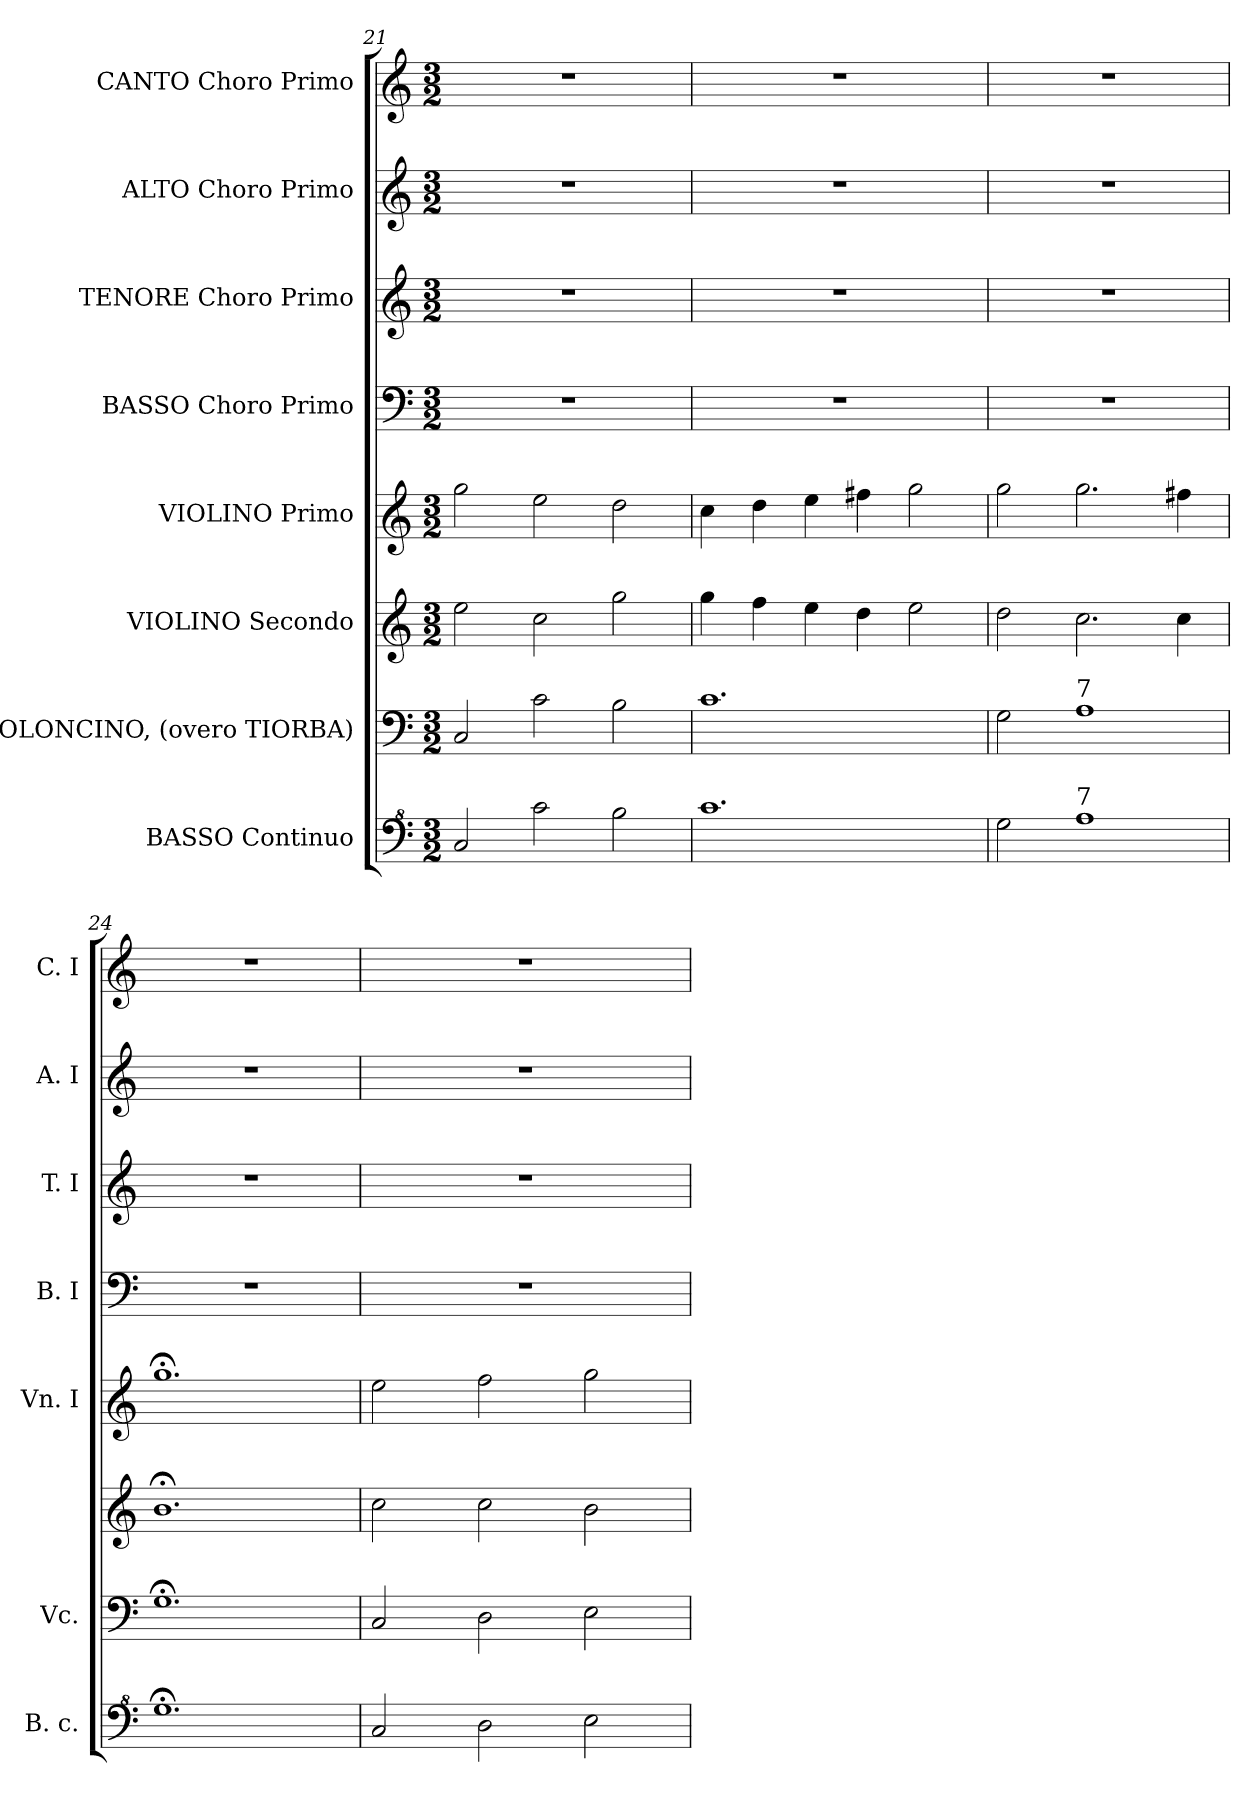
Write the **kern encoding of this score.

**kern	**kern	**kern	**kern	**kern	**kern	**kern	**kern
*part8	*part7	*part6	*part5	*part4	*part3	*part2	*part1
*staff8	*staff7	*staff6	*staff5	*staff4	*staff3	*staff2	*staff1
*I"BASSO Continuo	*I"VIOLONCINO, (overo TIORBA)	*I"VIOLINO Secondo	*I"VIOLINO Primo	*I"BASSO Choro Primo	*I"TENORE Choro Primo	*I"ALTO Choro Primo	*I"CANTO Choro Primo
*I'B. c.	*I'Vc.	*	*I'Vn. I	*I'B. I	*I'T. I	*I'A. I	*I'C. I
!!LO:PB:g=z
*clefF^4	*clefF4	*clefG2	*clefG2	*clefF4	*clefG2	*clefG2	*clefG2
*ITrd7c12	*	*	*	*	*	*	*
*k[]	*k[]	*k[]	*k[]	*k[]	*k[]	*k[]	*k[]
*C:	*C:	*C:	*C:	*C:	*C:	*C:	*C:
*M3/2	*M3/2	*M3/2	*M3/2	*M3/2	*M3/2	*M3/2	*M3/2
=21	=21	=21	=21	=21	=21	=21	=21
!	!	!	!	!LO:N:vis=1	!LO:N:vis=1	!LO:N:vis=1	!LO:N:vis=1
2C/	2C/	2ee\	2gg\	1.r	1.r	1.r	1.r
2c\	2c\	2cc\	2ee\	.	.	.	.
2B\	2B\	2gg\	2dd\	.	.	.	.
=22	=22	=22	=22	=22	=22	=22	=22
!	!	!	!	!LO:N:vis=1	!LO:N:vis=1	!LO:N:vis=1	!LO:N:vis=1
1.c	1.c	4gg\	4cc\	1.r	1.r	1.r	1.r
.	.	4ff\	4dd\	.	.	.	.
.	.	4ee\	4ee\	.	.	.	.
.	.	4dd\	4ff#X\	.	.	.	.
.	.	2ee\	2gg\	.	.	.	.
=23	=23	=23	=23	=23	=23	=23	=23
!	!	!	!	!LO:N:vis=1	!LO:N:vis=1	!LO:N:vis=1	!LO:N:vis=1
2G\	2G\	2dd\	2gg\	1.r	1.r	1.r	1.r
!	!LO:TX:a:t=7	!	!	!	!	!	!
!LO:TX:a:t=7	!	!	!	!	!	!	!
1A	1A	2.cc\	2.gg\	.	.	.	.
.	.	4cc>\	4ff#X\	.	.	.	.
=24	=24	=24	=24	=24	=24	=24	=24
!	!	!	!	!LO:N:vis=1	!LO:N:vis=1	!LO:N:vis=1	!LO:N:vis=1
1.G;<	1.G;<	1.b;<	1.gg;<	1.r	1.r	1.r	1.r
=25	=25	=25	=25	=25	=25	=25	=25
!	!	!	!	!LO:N:vis=1	!LO:N:vis=1	!LO:N:vis=1	!LO:N:vis=1
2C/	2C/	2cc\	2ee\	1.r	1.r	1.r	1.r
2D\	2D\	2cc\	2ff\	.	.	.	.
2E\	2E\	2b\	2gg\	.	.	.	.
=	=	=	=	=	=	=	=
*-	*-	*-	*-	*-	*-	*-	*-
